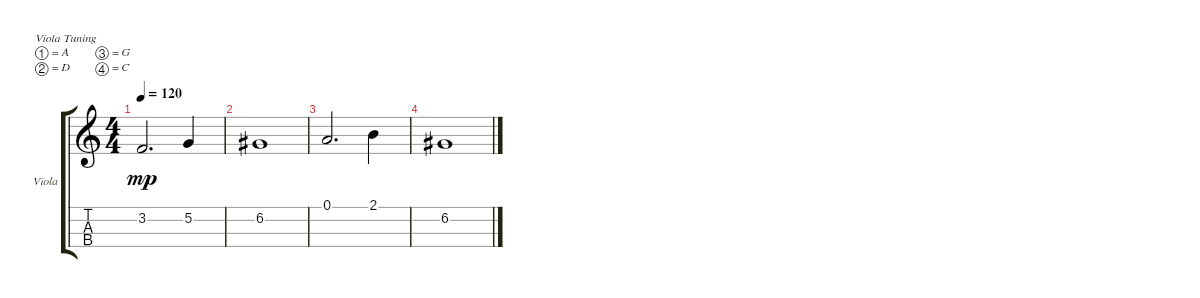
\defaultSystemsLayout 4
\bracketExtendMode groupsimilarinstruments
\firstSystemTrackNameOrientation horizontal
\otherSystemsTrackNameOrientation horizontal
\track ("Viola" "Viola") {instrument viola}
\staff {score tabs}
\tuning (A4 D4 G3 C3)
\ts (4 4)
\tempo 120
\clef g2
\ks c
3.2.2{d dy mp} 5.2.4 |
6.2.1 |
0.1.2{d} 2.1.4 |
6.2.1
